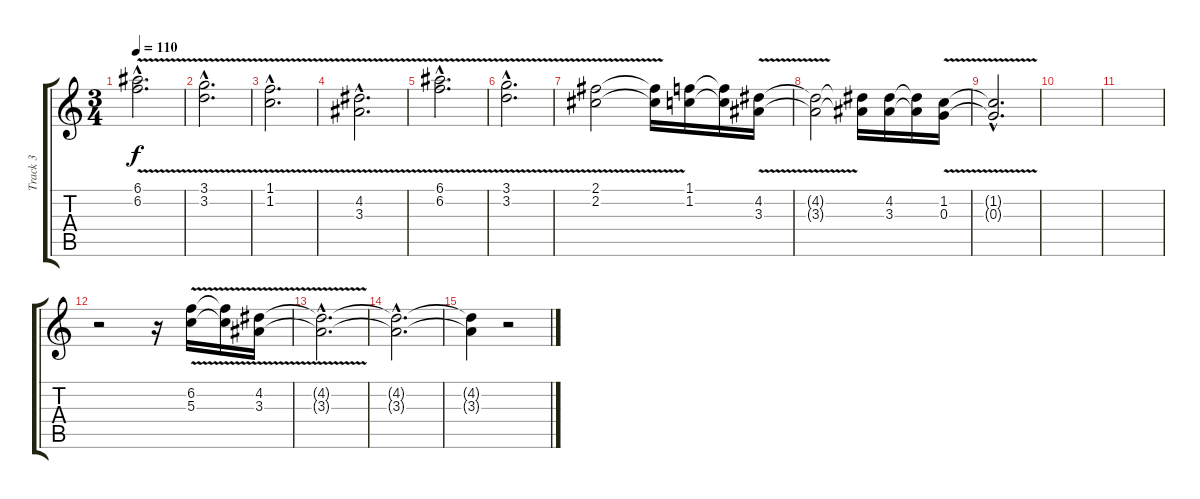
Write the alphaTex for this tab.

\track ("Track 3" "Track 3") {instrument overdrivenguitar}
\staff {score tabs}
\tuning (E4 B3 G3 D3 A2 E2) {hide}
\ts (3 4)
\tempo 110
\clef g2
\ks c
(6.1{hac} 6.2{v hac}).2{d dy f} |
(3.1{v hac} 3.2{hac}).2{d} |
(1.1{v hac} 1.2{hac}).2{d} |
(4.2{hac} 3.3{v hac}).2{d} |
(6.1{v hac} 6.2{hac}).2{d} |
(3.1{hac} 3.2{v hac}).2{d} |
(2.1{v} 2.2).2 (2.1{t} 2.2{t}).16 (1.1 1.2).16 (1.1{t} 1.2{t}).16 (4.2{v} 3.3).16 |
(4.2{t} 3.3{t}).2 (4.2{t} 3.3{t}).16 (4.2 3.3).16 (4.2{t} 3.3{t}).16 (1.2{v} 0.3).16 |
(1.2{hac t} 0.3{hac t}).2{d} |
|
|
r.2 r.16 (6.2{v} 5.3).16 (6.2{t} 5.3{t}).16 (4.2{v} 3.3).16 |
(4.2{hac t} 3.3{hac t}).2{d} |
(4.2{hac t} 3.3{hac t}).2{d} |
(4.2{t} 3.3{t}).4 r.2
